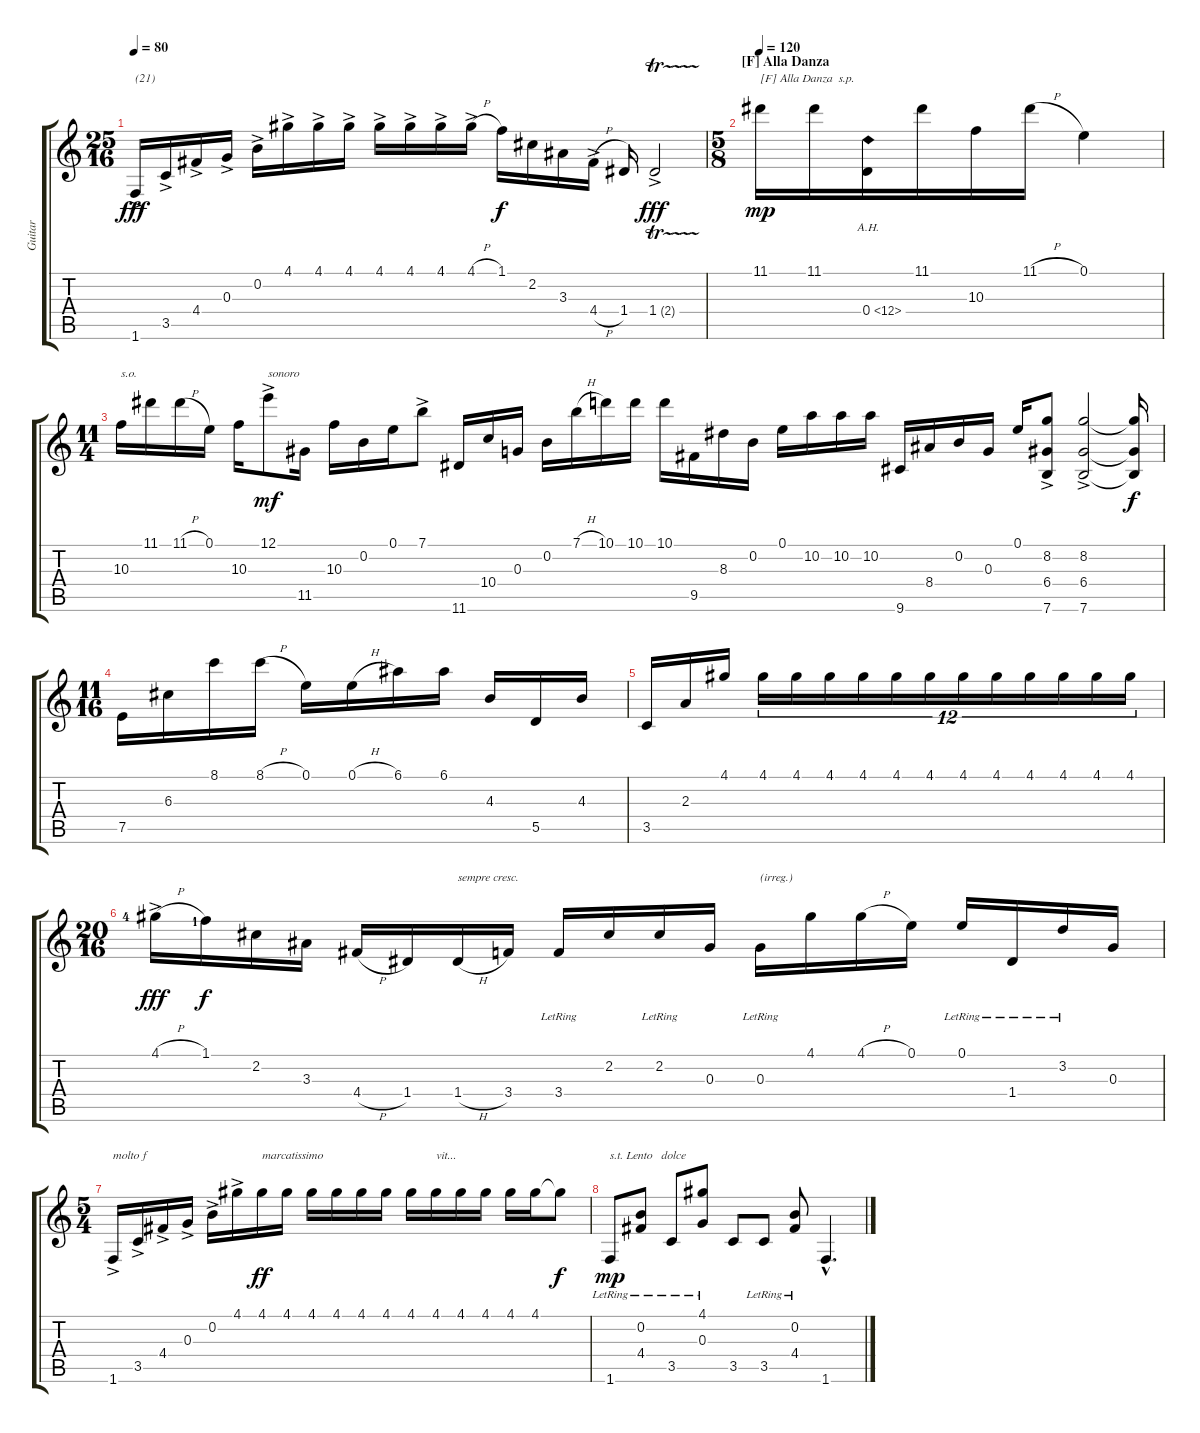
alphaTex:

\track ("Guitar" "Guitar") {instrument acousticguitarnylon}
\staff {score tabs}
\tuning (E4 B3 G3 D3 A2 E2) {hide}
\ts (25 16)
\tempo 80
\clef g2
\ks c
1.6{ac}.16{txt "(21)" dy fff} 3.5{ac}.16 4.4{ac}.16 0.3{ac}.16 0.2{ac}.16 4.1{ac}.16 4.1{ac}.16 4.1{ac}.16 4.1{ac}.16 4.1{ac}.16 4.1{ac}.16 4.1{h ac}.16 1.1.16{dy f} 2.2.16 3.3.16 4.4{h ac}.16 1.4.16 1.4{tr (2 32) ac}.2{dy fff} |
\ts (5 8)
\section ("" "[F] Alla Danza")
\tempo 120
11.1.16{txt "[F] Alla Danza  s.p." dy mp} 11.1.16 0.4{ah 12}.16 11.1.16 10.3.16 11.1{h}.16 0.1.4 |
\ts (11 4)
10.3.16{txt "s.o."} 11.1.16 11.1{h}.16 0.1.16 10.3.16 12.1{ac}.8{txt "sonoro" dy mf} 11.5.16 10.3.16 0.2.16 0.1.16 7.1{ac}.8 11.6.16 10.4.16 0.3.16 0.2.16 7.1{h}.16 10.1.16 10.1.16 10.1.16 9.5.16 8.3.16 0.2.16 0.1.16 10.2.16 10.2.16 10.2.16 9.6.16 8.4.16 0.2.16 0.3.16 0.1.16 (8.2{ac} 6.4{ac} 7.6{ac}).8 (8.2{ac} 6.4{ac} 7.6{ac}).2 (8.2{t} 6.4{t} 7.6{t}).16{dy f} |
\ts (11 16)
7.5.16 6.3.16 8.1.16 8.1{h}.16 0.1.16 0.1{h}.16 6.1.16 6.1.16 4.3.16 5.5.16 4.3.16 |
3.5.16 2.3.16 4.1.16 4.1.16{tu (12 8)} 4.1.16{tu (12 8)} 4.1.16{tu (12 8)} 4.1.16{tu (12 8)} 4.1.16{tu (12 8)} 4.1.16{tu (12 8)} 4.1.16{tu (12 8)} 4.1.16{tu (12 8)} 4.1.16{tu (12 8)} 4.1.16{tu (12 8)} 4.1.16{tu (12 8)} 4.1.16{tu (12 8)} |
\ts (20 16)
4.1{h ac lf 5}.16{dy fff} 1.1{lf 2}.16{dy f} 2.2.16 3.3.16 4.4{h}.16 1.4.16 1.4{h}.16{txt "sempre cresc."} 3.4.16 3.4{lr}.16 2.2.16 2.2{lr}.16 0.3.16 0.3{lr}.16{txt "(irreg.)"} 4.1.16 4.1{h}.16 0.1.16 0.1{lr}.16 1.4{lr}.16 3.2{lr}.16 0.3.16 |
\ts (5 4)
1.6{ac}.16{txt "molto f"} 3.5{ac}.16 4.4{ac}.16 0.3{ac}.16 0.2{ac}.16 4.1{ac}.16 4.1.16{txt "marcatissimo" dy ff} 4.1.16 4.1.16 4.1.16 4.1.16 4.1.16 4.1.16 4.1.16{txt "vit..."} 4.1.16 4.1.16 4.1.16 4.1.16 4.1{t}.8{dy f} |
1.6{lr}.8{txt "s.t. Lento   dolce" dy mp} (0.2{lr} 4.4{lr}).8 3.5{lr}.8 (4.1{lr} 0.3{lr}).8 3.5.8 3.5{lr}.8 (0.2{lr} 4.4{lr}).8 1.6{hac}.4{d}
